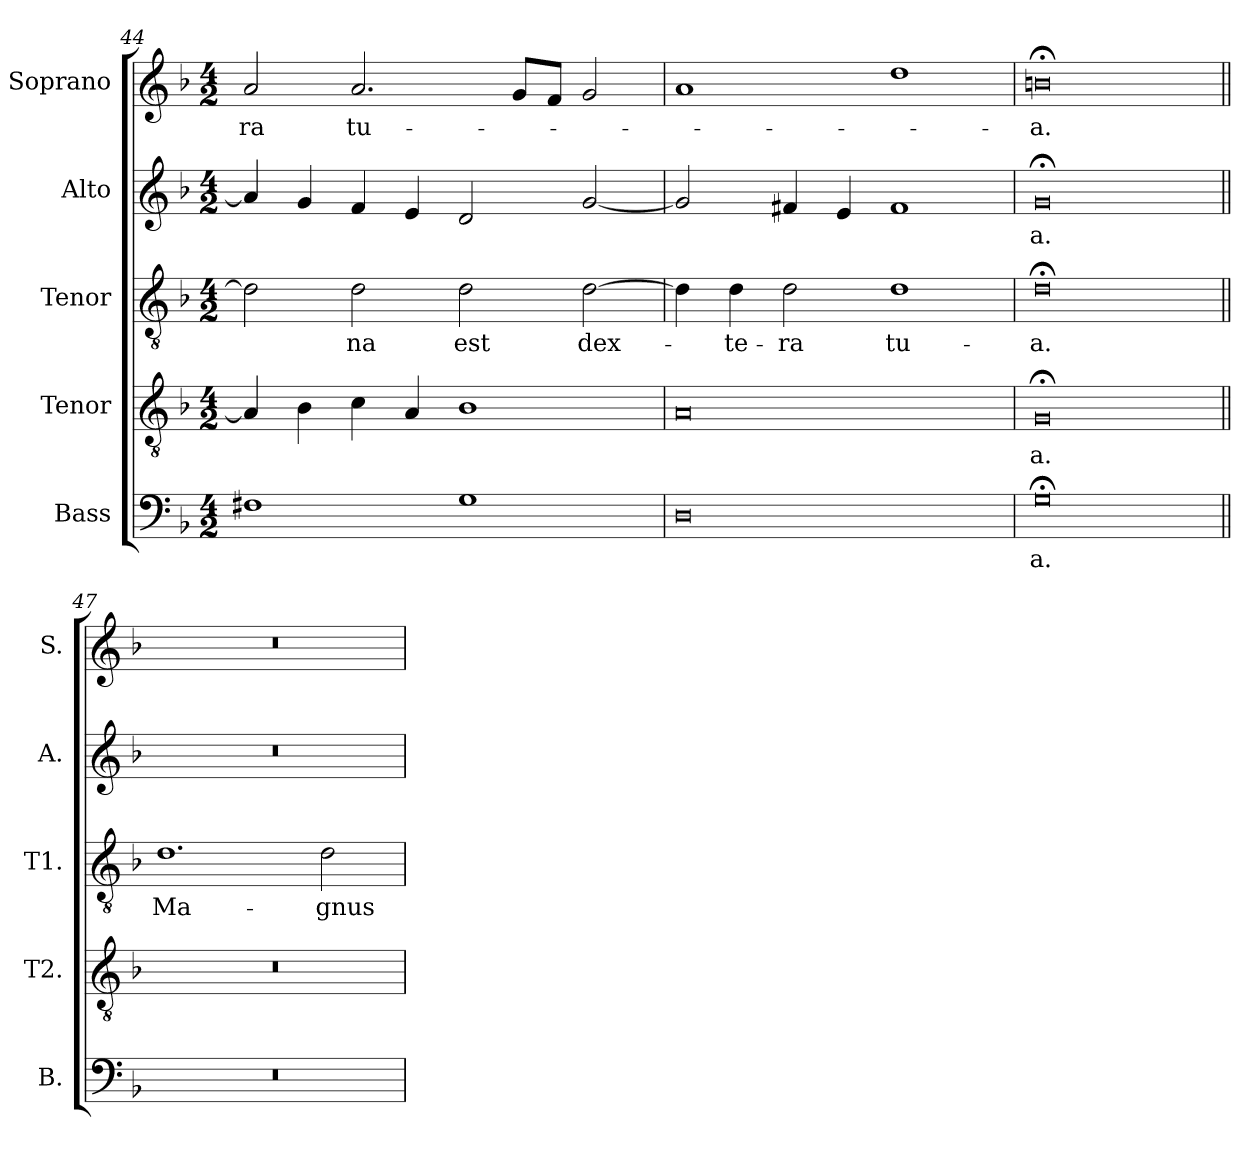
**kern	**text	**kern	**text	**kern	**text	**kern	**text	**kern	**text
*part5	*part5	*part4	*part4	*part3	*part3	*part2	*part2	*part1	*part1
*staff5	*staff5	*staff4	*staff4	*staff3	*staff3	*staff2	*staff2	*staff1	*staff1
*I"Bass	*	*I"Tenor	*	*I"Tenor	*	*I"Alto	*	*I"Soprano	*
*I'B.	*	*I'T2.	*	*I'T1.	*	*I'A.	*	*I'S.	*
*clefF4	*	*clefGv2	*	*clefGv2	*	*clefG2	*	*clefG2	*
*	*	*ITrd7c12	*	*ITrd7c12	*	*	*	*	*
*k[b-]	*	*k[b-]	*	*k[b-]	*	*k[b-]	*	*k[b-]	*
*F:	*	*F:	*	*F:	*	*F:	*	*F:	*
*M4/2	*	*M4/2	*	*M4/2	*	*M4/2	*	*M4/2	*
=44	=44	=44	=44	=44	=44	=44	=44	=44	=44
!	!	!	!	!	!	!	!	!	!LO:LY:b:color=#000000
1F#Xi	.	4AAi/]	.	2Di\]	.	4ai/]	.	2ai/	-ra
.	.	4BB-i\	.	.	.	4gi/	.	.	.
!	!	!	!	!	!LO:LY:b:color=#000000	!	!	!	!
!	!	!	!	!	!	!	!	!	!LO:LY:b:color=#000000
.	.	4Ci\	.	2Di\	-na	4fi/	.	2.ai/	tu-
.	.	4AAi/	.	.	.	4ei/	.	.	.
!	!	!	!	!	!LO:LY:b:color=#000000	!	!	!	!
1Gi	.	1BB-i	.	2Di\	est	2di/	.	.	.
.	.	.	.	.	.	.	.	8gi/L	.
.	.	.	.	.	.	.	.	8fi/J	.
!	!	!	!	!	!LO:LY:b:color=#000000	!	!	!	!
.	.	.	.	[2Di\	dex-	[2gi/	.	2gi/	.
=45	=45	=45	=45	=45	=45	=45	=45	=45	=45
0Di	.	0AAi	.	4Di\]	.	2gi/]	.	1ai	.
!	!	!	!	!	!LO:LY:b:color=#000000	!	!	!	!
.	.	.	.	4Di\	-te-	.	.	.	.
!	!	!	!	!	!LO:LY:b:color=#000000	!	!	!	!
.	.	.	.	2Di\	-ra	4f#Xi/	.	.	.
.	.	.	.	.	.	4ei/	.	.	.
!	!	!	!	!	!LO:LY:b:color=#000000	!	!	!	!
.	.	.	.	1Di	tu-	1f#i	.	1ddi	.
=46	=46	=46	=46	=46	=46	=46	=46	=46	=46
!	!LO:LY:b:color=#000000	!	!	!	!	!	!	!	!
!	!	!	!LO:LY:b:color=#000000	!	!	!	!	!	!
!	!	!	!	!	!LO:LY:b:color=#000000	!	!	!	!
!	!	!	!	!	!	!	!LO:LY:b:color=#000000	!	!
!	!	!	!	!	!	!	!	!	!LO:LY:b:color=#000000
0G;i	-a.	0GG;i	-a.	0D;i	-a.	0g;i	-a.	0bn;i	-a.
!!LO:LB:g=z
=47||	=47||	=47||	=47||	=47||	=47||	=47||	=47||	=47||	=47||
!LO:N:vis=1	!	!LO:N:vis=1	!	!	!	!	!	!	!
!	!	!	!	!	!LO:LY:b:color=#000000	!LO:N:vis=1	!	!LO:N:vis=1	!
0r	.	0r	.	1.Di	Ma-	0r	.	0r	.
!	!	!	!	!	!LO:LY:b:color=#000000	!	!	!	!
.	.	.	.	2Di\	-gnus	.	.	.	.
=	=	=	=	=	=	=	=	=	=
*-	*-	*-	*-	*-	*-	*-	*-	*-	*-
